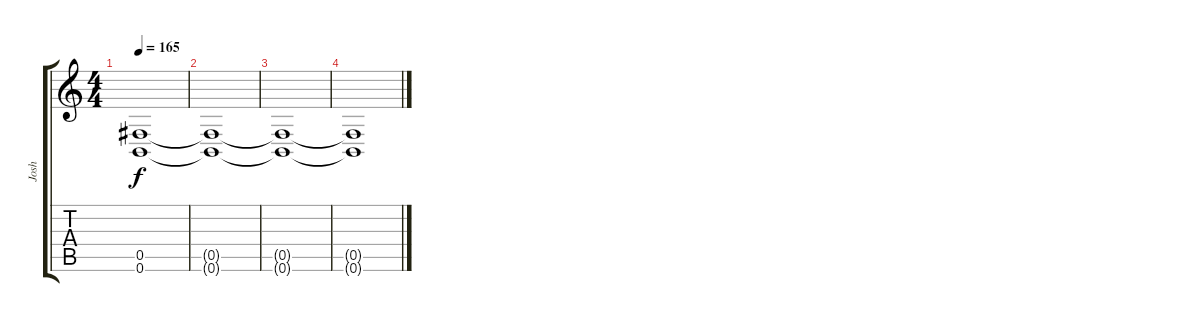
\track ("Josh" "Josh") {instrument overdrivenguitar}
\staff {score tabs}
\tuning (Db4 Ab3 E3 B2 Gb2 B1) {hide}
\ts (4 4)
\tempo 165
\clef g2
\ks c
(0.5 0.6).1{dy f} |
(0.5{t} 0.6{t}).1 |
(0.5{t} 0.6{t}).1 |
(0.5{t} 0.6{t}).1
